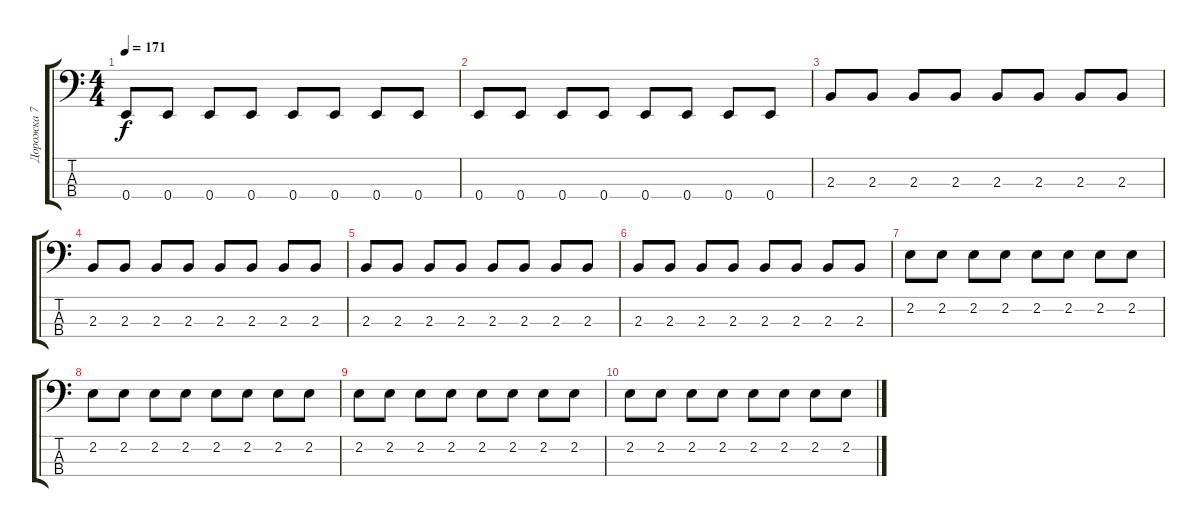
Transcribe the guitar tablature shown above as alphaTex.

\track ("Дорожка 7" "Дорожка 7") {instrument electricbasspick}
\staff {score tabs}
\tuning (G2 D2 A1 E1) {hide}
\ts (4 4)
\tempo 171
\clef f4
\ks c
0.4.8{dy f} 0.4.8 0.4.8 0.4.8 0.4.8 0.4.8 0.4.8 0.4.8 |
0.4.8 0.4.8 0.4.8 0.4.8 0.4.8 0.4.8 0.4.8 0.4.8 |
2.3.8 2.3.8 2.3.8 2.3.8 2.3.8 2.3.8 2.3.8 2.3.8 |
2.3.8 2.3.8 2.3.8 2.3.8 2.3.8 2.3.8 2.3.8 2.3.8 |
2.3.8 2.3.8 2.3.8 2.3.8 2.3.8 2.3.8 2.3.8 2.3.8 |
2.3.8 2.3.8 2.3.8 2.3.8 2.3.8 2.3.8 2.3.8 2.3.8 |
2.2.8 2.2.8 2.2.8 2.2.8 2.2.8 2.2.8 2.2.8 2.2.8 |
2.2.8 2.2.8 2.2.8 2.2.8 2.2.8 2.2.8 2.2.8 2.2.8 |
2.2.8 2.2.8 2.2.8 2.2.8 2.2.8 2.2.8 2.2.8 2.2.8 |
2.2.8 2.2.8 2.2.8 2.2.8 2.2.8 2.2.8 2.2.8 2.2.8
